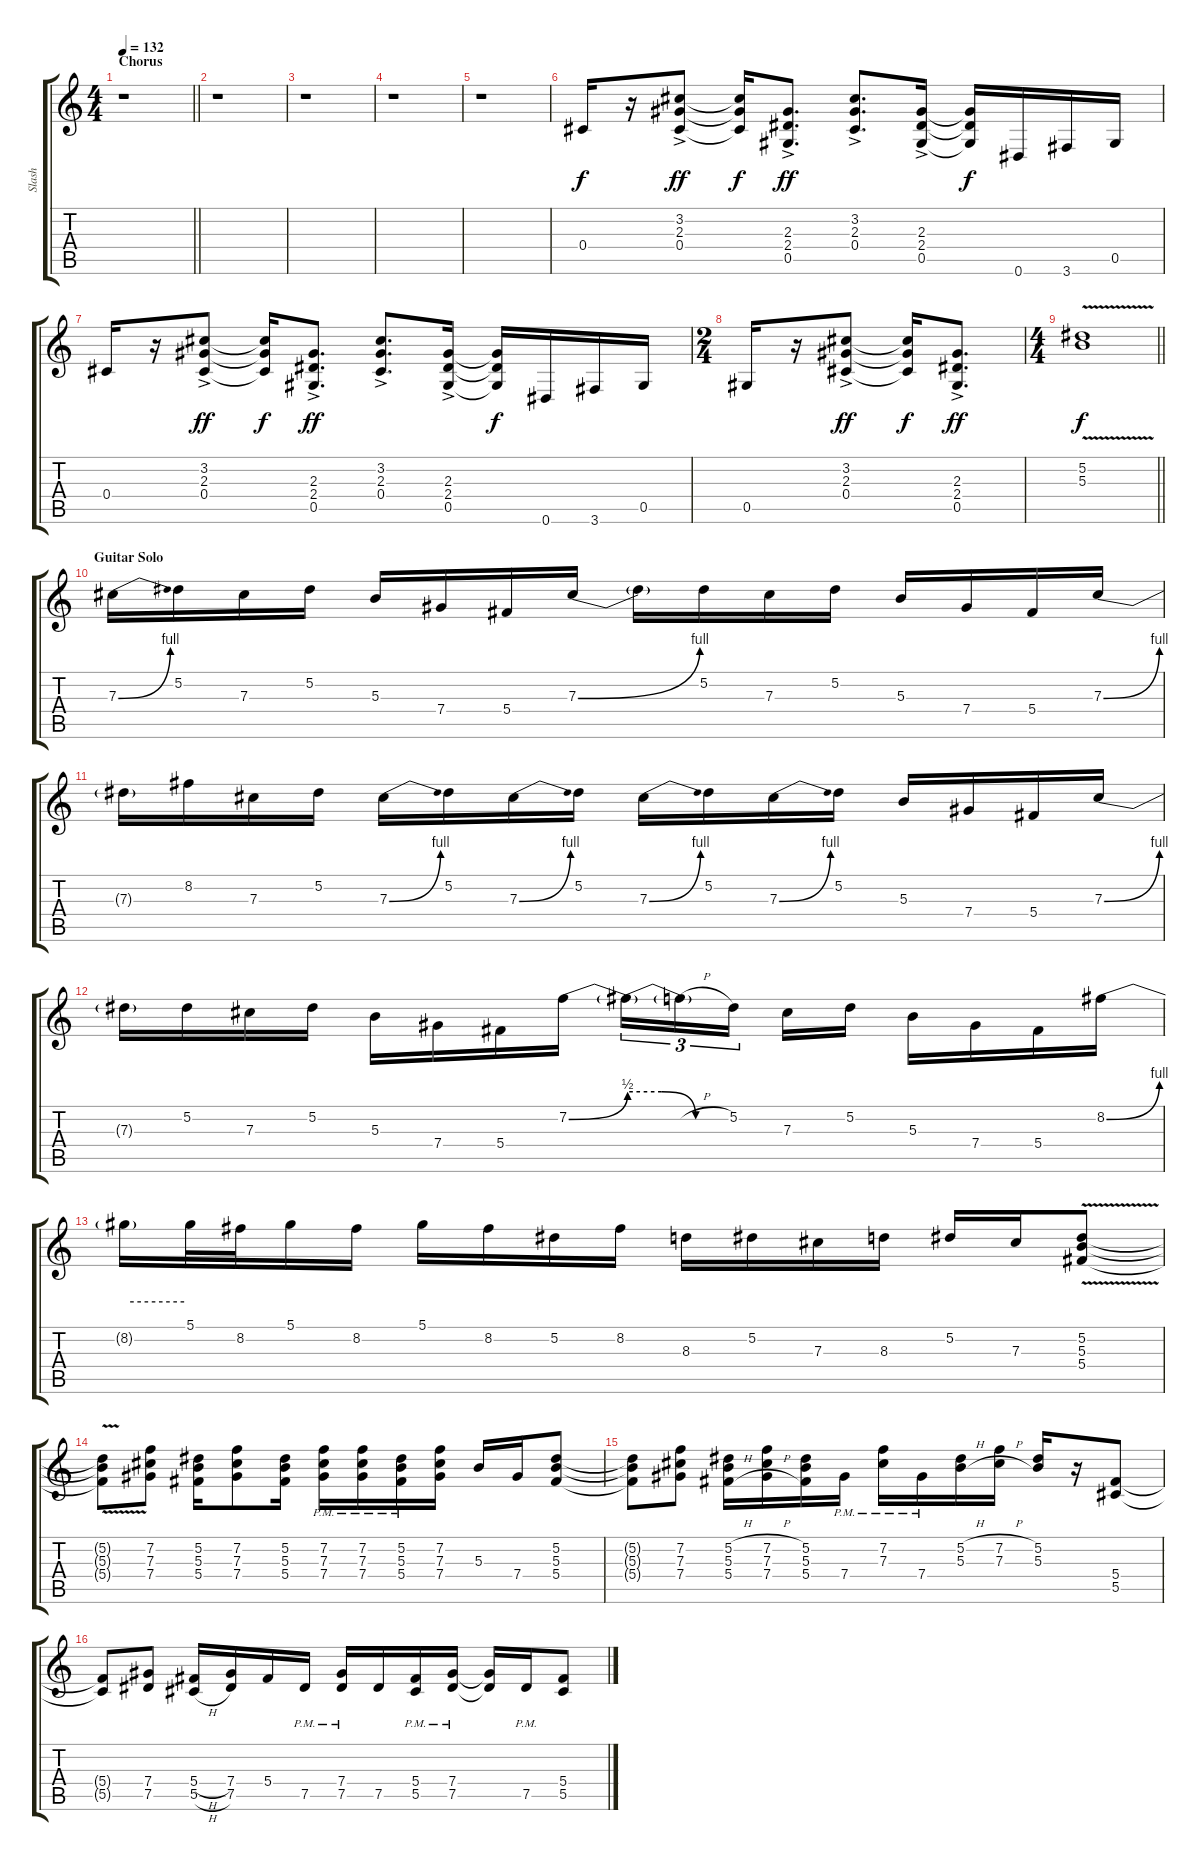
\track ("Slash" "Slash") {instrument distortionguitar}
\staff {score tabs}
\tuning (Eb4 Bb3 Gb3 Db3 Ab2 Eb2) {hide}
\ts (4 4)
\section ("" "Chorus")
\tempo 132
\clef g2
\barLineRight lightlight
\ks c
r.1{dy f} |
r.1 |
r.1 |
r.1 |
r.1 |
0.4.16 r.16 (3.2{ac} 2.3{ac} 0.4{ac}).8{dy ff} (3.2{t} 2.3{t} 0.4{t}).16{dy f} (2.3{ac} 2.4{ac} 0.5{ac}).8{d dy ff} (3.2{ac} 2.3{ac} 0.4{ac}).8{d} (2.3{ac} 2.4{ac} 0.5{ac}).16 (2.3{t} 2.4{t} 0.5{t}).16{dy f} 0.6.16 3.6.16 0.5.16 |
0.4.16 r.16 (3.2{ac} 2.3{ac} 0.4{ac}).8{dy ff} (3.2{t} 2.3{t} 0.4{t}).16{dy f} (2.3{ac} 2.4{ac} 0.5{ac}).8{d dy ff} (3.2{ac} 2.3{ac} 0.4{ac}).8{d} (2.3{ac} 2.4{ac} 0.5{ac}).16 (2.3{t} 2.4{t} 0.5{t}).16{dy f} 0.6.16 3.6.16 0.5.16 |
\ts (2 4)
0.5.16 r.16 (3.2{ac} 2.3{ac} 0.4{ac}).8{dy ff} (3.2{t} 2.3{t} 0.4{t}).16{dy f} (2.3{ac} 2.4{ac} 0.5{ac}).8{d dy ff} |
\ts (4 4)
\barLineRight lightlight
(5.2{v} 5.3{v}).1{dy f} |
\section ("" "Guitar Solo")
7.3{be (bend 0 0 60 4)}.16 5.2.16 7.3.16 5.2.16 5.3.16 7.4.16 5.4.16 7.3{be (bend 0 0 60 4)}.16 7.3{t}.16 5.2.16 7.3.16 5.2.16 5.3.16 7.4.16 5.4.16 7.3{be (bend 0 0 60 4)}.16 |
7.3{t}.16 8.2.16 7.3.16 5.2.16 7.3{be (bend 0 0 60 4)}.16 5.2.16 7.3{be (bend 0 0 60 4)}.16 5.2.16 7.3{be (bend 0 0 60 4)}.16 5.2.16 7.3{be (bend 0 0 60 4)}.16 5.2.16 5.3.16 7.4.16 5.4.16 7.3{be (bend 0 0 60 4)}.16 |
7.3{t}.16 5.2.16 7.3.16 5.2.16 5.3.16 7.4.16 5.4.16 7.2{be (bend 0 0 60 2)}.16 7.2{be (custom 0 2 20 2 40 0 60 0) t}.16{tu (3 2)} 7.2{h t}.16{tu (3 2)} 5.2.16{tu (3 2) beam splitsecondary} 7.3.16 5.2.16 5.3.16 7.4.16 5.4.16 8.2{be (bend 0 0 60 4)}.16 |
8.2{be (hold 0 4 60 4) t}.16 5.1.32 8.2.32 5.1.16 8.2.16 5.1.16 8.2.16 5.2.16 8.2.16 8.3.16 5.2.16 7.3.16 8.3.16 5.2.16 7.3.16 (5.2{v} 5.3{v} 5.4{v}).8 |
(5.2{v t} 5.3{v t} 5.4{v t}).8 (7.2 7.3 7.4).8 (5.2 5.3 5.4).16 (7.2 7.3 7.4).8 (5.2 5.3 5.4).16 (7.2{pm} 7.3{pm} 7.4{pm}).16 (7.2{pm} 7.3{pm} 7.4{pm}).16 (5.2{pm} 5.3{pm} 5.4{pm}).16 (7.2 7.3 7.4).16 5.3.16 7.4.16 (5.2 5.3 5.4).8 |
(5.2{t} 5.3{t} 5.4{t}).8 (7.2 7.3 7.4).8 (5.2{h} 5.3{h} 5.4{h}).16 (7.2{h} 7.3{h} 7.4{h}).16 (5.2 5.3 5.4).16 7.4{pm}.16 (7.2{pm} 7.3{pm}).16 7.4{pm}.16 (5.2{h} 5.3{h}).16 (7.2{h} 7.3{h}).16 (5.2 5.3).16 r.16 (5.4 5.5).8 |
(5.4{t} 5.5{t}).8 (7.4 7.5).8 (5.4{h} 5.5{h}).16 (7.4 7.5).16 5.4.16 7.5{pm}.16 (7.4{pm} 7.5{pm}).16 7.5.16 (5.4{pm} 5.5{pm}).16 (7.4{pm} 7.5{pm}).16 (7.4{t} 7.5{t}).16 7.5{pm}.16 (5.4 5.5).8
